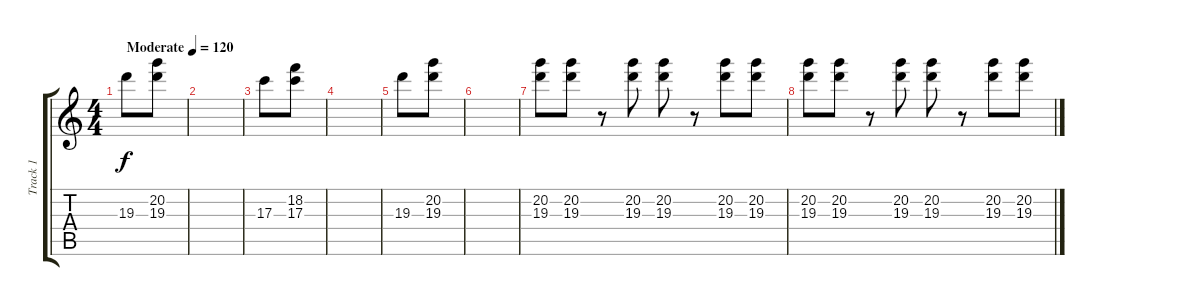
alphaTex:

\track ("Track 1" "Track 1") {instrument acousticguitarsteel}
\staff {score tabs}
\tuning (E4 B3 G3 D3 A2 E2) {hide}
\ts (4 4)
\tempo (120 "Moderate")
\clef g2
\ks c
19.3.8{dy f instrument acousticguitarsteel} (20.2 19.3).8 |
|
17.3.8 (18.2 17.3).8 |
|
19.3.8 (20.2 19.3).8 |
|
(20.2 19.3).8 (20.2 19.3).8 r.8 (20.2 19.3).8 (20.2 19.3).8 r.8 (20.2 19.3).8 (20.2 19.3).8 |
(20.2 19.3).8 (20.2 19.3).8 r.8 (20.2 19.3).8 (20.2 19.3).8 r.8 (20.2 19.3).8 (20.2 19.3).8
